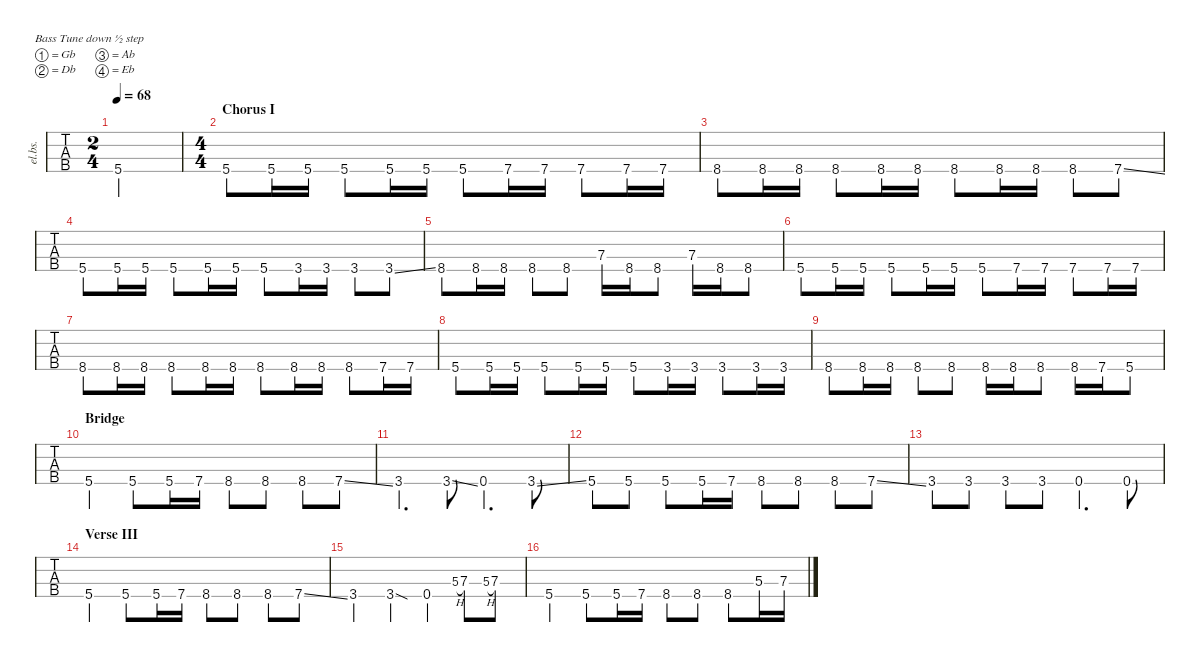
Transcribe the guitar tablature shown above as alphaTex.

\defaultSystemsLayout 4
\hideDynamics
\bracketExtendMode nobrackets
\otherSystemsTrackNameOrientation horizontal
\track ("Bass" "el.bs.") {defaultSystemsLayout 4 instrument electricbassfinger}
\staff {tabs}
\tuning (Gb2 Db2 Ab1 Eb1)
\ts (2 4)
\beaming (8 2 2)
\tempo 68
\clef f4
\ks c
5.4{acc #}.2{dy mf} |
\ts (4 4)
\beaming (8 2 2 2 2)
\section ("" "Chorus I")
5.4{acc #}.8 5.4{acc #}.16 5.4{acc #}.16 5.4{acc #}.8 5.4{acc #}.16 5.4{acc #}.16 5.4{acc #}.8 7.4{acc #}.16 7.4{acc #}.16 7.4{acc #}.8 7.4{acc #}.16 7.4{acc #}.16 |
8.4.8 8.4.16 8.4.16 8.4.8 8.4.16 8.4.16 8.4.8 8.4.16 8.4.16 8.4.8 7.4{ss acc #}.8 |
5.4{acc #}.8 5.4{acc #}.16 5.4{acc #}.16 5.4{acc #}.8 5.4{acc #}.16 5.4{acc #}.16 5.4{acc #}.8 3.4{acc #}.16 3.4{acc #}.16 3.4{acc #}.8 3.4{ss acc #}.8 |
8.4.8 8.4.16 8.4.16 8.4.8 8.4.8 7.3{acc #}.16 8.4.16 8.4.8 7.3{acc #}.16 8.4.16 8.4.8 |
5.4{acc #}.8 5.4{acc #}.16 5.4{acc #}.16 5.4{acc #}.8 5.4{acc #}.16 5.4{acc #}.16 5.4{acc #}.8 7.4{acc #}.16 7.4{acc #}.16 7.4{acc #}.8 7.4{acc #}.16 7.4{acc #}.16 |
8.4.8 8.4.16 8.4.16 8.4.8 8.4.16 8.4.16 8.4.8 8.4.16 8.4.16 8.4.8 7.4{acc #}.16 7.4{acc #}.16 |
5.4{acc #}.8 5.4{acc #}.16 5.4{acc #}.16 5.4{acc #}.8 5.4{acc #}.16 5.4{acc #}.16 5.4{acc #}.8 3.4{acc #}.16 3.4{acc #}.16 3.4{acc #}.8 3.4{acc #}.16 3.4{acc #}.16 |
8.4.8 8.4.16 8.4.16 8.4.8 8.4.8 8.4.16 8.4.16 8.4.8 8.4.16 7.4{acc #}.16 5.4{acc #}.8 |
\section ("" "Bridge")
5.4{acc #}.4 5.4{acc #}.8 5.4{acc #}.16 7.4{acc #}.16 8.4.8 8.4.8 8.4.8 7.4{ss acc #}.8 |
3.4{acc #}.4{d} 3.4{ss acc #}.8 0.4{acc #}.4{d} 3.4{ss acc #}.8 |
5.4{acc #}.8 5.4{acc #}.8 5.4{acc #}.8 5.4{acc #}.16 7.4{acc #}.16 8.4.8 8.4.8 8.4.8 7.4{ss acc #}.8 |
3.4{acc #}.8 3.4{acc #}.8 3.4{acc #}.8 3.4{acc #}.8 0.4{acc #}.4{d} 0.4{acc #}.8 |
\section ("" "Verse III")
5.4{acc #}.4 5.4{acc #}.8 5.4{acc #}.16 7.4{acc #}.16 8.4.8 8.4.8 8.4.8 7.4{ss acc #}.8 |
3.4{acc #}.4 3.4{sod acc #}.4 0.4{acc #}.4 5.3{h acc #}.8{gr onbeat} 7.3{acc #}.8 5.3{h acc #}.8{gr onbeat} 7.3{acc #}.8 |
5.4{acc #}.4 5.4{acc #}.8 5.4{acc #}.16 7.4{acc #}.16 8.4.8 8.4.8 8.4.8 5.3{acc #}.16 7.3{acc #}.16
